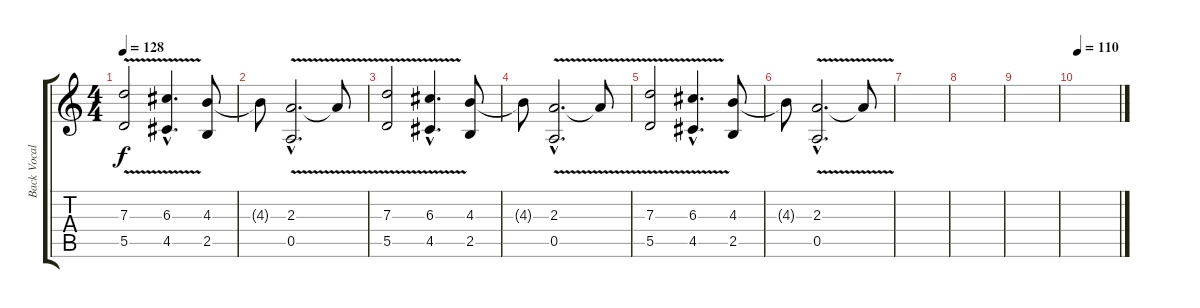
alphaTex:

\track ("Back Vocal" "Back Vocal") {instrument guitarharmonics}
\staff {score tabs}
\tuning (E4 B3 G3 D3 A2 E2) {hide}
\ts (4 4)
\tempo 128
\clef g2
\ks c
(7.3{v} 5.5).2{dy f} (6.3{v hac} 4.5{hac}).4{d} (4.3 2.5).8 |
4.3{t}.8 (2.3{v hac} 0.5{hac}).2{d} 2.3{t}.8 |
(7.3{v} 5.5).2 (6.3{v hac} 4.5{hac}).4{d} (4.3 2.5).8 |
4.3{t}.8 (2.3{v hac} 0.5{hac}).2{d} 2.3{t}.8 |
(7.3{v} 5.5).2 (6.3{v hac} 4.5{hac}).4{d} (4.3 2.5).8 |
4.3{t}.8 (2.3{v hac} 0.5{hac}).2{d} 2.3{t}.8 |
|
|
|
\tempo 110
